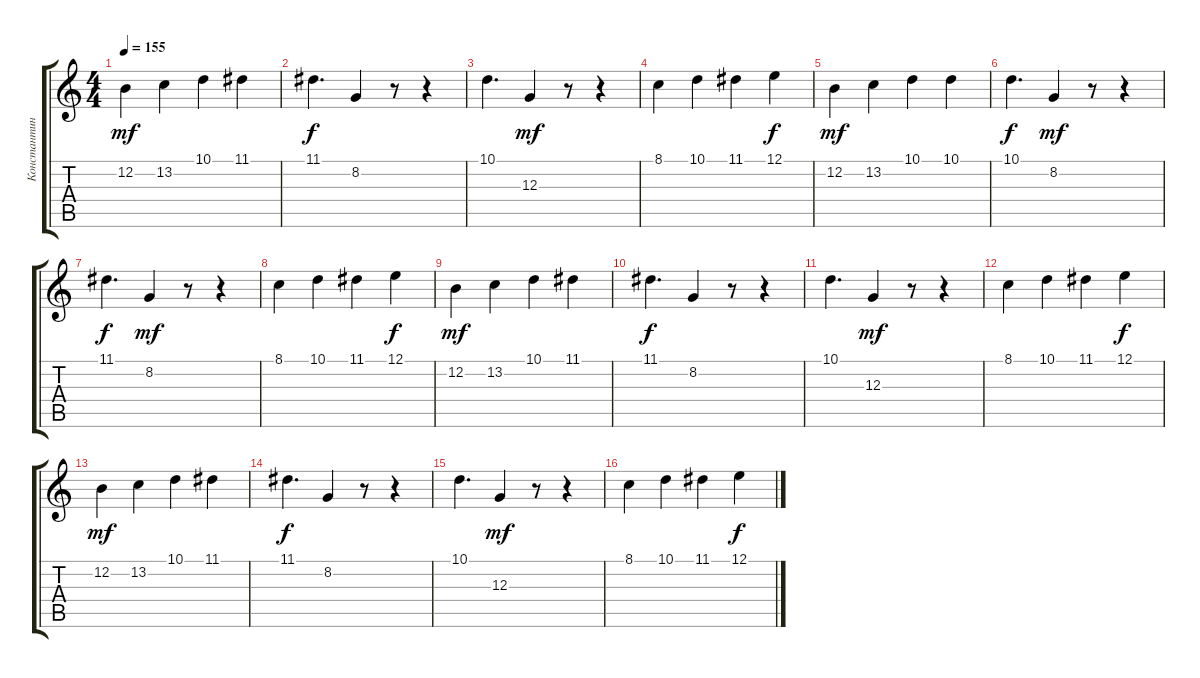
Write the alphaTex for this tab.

\track ("Константин Бекрев (Roland juno DI)" "Константин") {instrument pad7halo}
\staff {score tabs}
\tuning (E4 B3 G3 D3 A2 E2) {hide}
\ts (4 4)
\tempo 155
\clef g2
\ks c
12.2.4{dy mf} 13.2.4 10.1.4 11.1.4 |
11.1.4{d dy f} 8.2.4 r.8 r.4 |
10.1.4{d} 12.3.4{dy mf} r.8 r.4 |
8.1.4 10.1.4 11.1.4 12.1.4{dy f} |
12.2.4{dy mf} 13.2.4 10.1.4 10.1.4 |
10.1.4{d dy f} 8.2.4{dy mf} r.8 r.4 |
11.1.4{d dy f} 8.2.4{dy mf} r.8 r.4 |
8.1.4 10.1.4 11.1.4 12.1.4{dy f} |
12.2.4{dy mf} 13.2.4 10.1.4 11.1.4 |
11.1.4{d dy f} 8.2.4 r.8 r.4 |
10.1.4{d} 12.3.4{dy mf} r.8 r.4 |
8.1.4 10.1.4 11.1.4 12.1.4{dy f} |
12.2.4{dy mf} 13.2.4 10.1.4 11.1.4 |
11.1.4{d dy f} 8.2.4 r.8 r.4 |
10.1.4{d} 12.3.4{dy mf} r.8 r.4 |
8.1.4 10.1.4 11.1.4 12.1.4{dy f}
